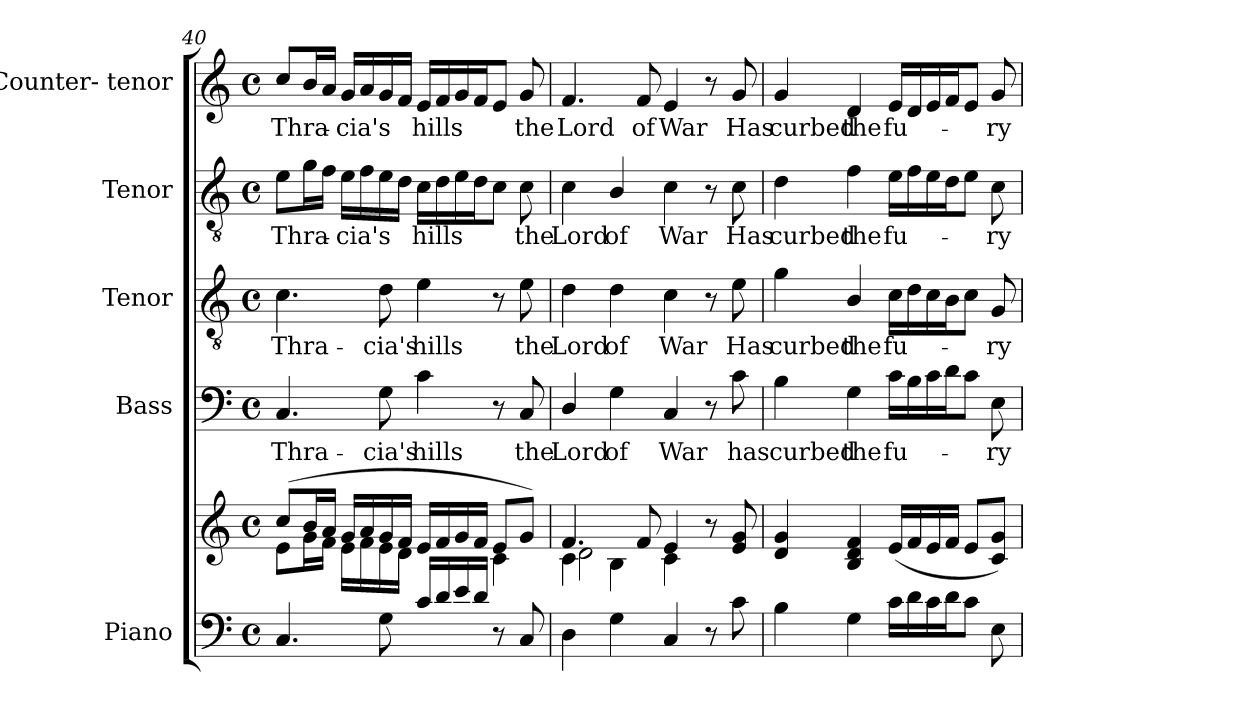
**kern	**kern	**kern	**text	**kern	**text	**kern	**text	**kern	**text
*part5	*part5	*part4	*part4	*part3	*part3	*part2	*part2	*part1	*part1
*staff6	*staff5	*staff4	*staff4	*staff3	*staff3	*staff2	*staff2	*staff1	*staff1
*I"Piano	*	*I"Bass	*	*I"Tenor	*	*I"Tenor	*	*I"Counter- tenor	*
*I'Pno.	*	*I'B.	*	*I'T.	*	*I'T.	*	*	*
!!LO:PB:g=z
*clefF4	*clefG2	*clefF4	*	*clefGv2	*	*clefGv2	*	*clefG2	*
*	*	*	*	*ITrd7c12	*	*ITrd7c12	*	*	*
*k[]	*k[]	*k[]	*	*k[]	*	*k[]	*	*k[]	*
*C:	*C:	*C:	*	*C:	*	*C:	*	*C:	*
*M4/4	*M4/4	*M4/4	*	*M4/4	*	*M4/4	*	*M4/4	*
*met(c)	*met(c)	*met(c)	*	*met(c)	*	*met(c)	*	*met(c)	*
=40	=40	=40	=40	=40	=40	=40	=40	=40	=40
*^	*^	*	*	*	*	*	*	*	*
!	!	!	!	!	!LO:LY:b:color=#000000	!	!	!	!	!	!
!	!	!	!	!	!	!	!LO:LY:b:color=#000000	!	!	!	!
!	!	!	!	!	!	!	!	!	!LO:LY:b:color=#000000	!	!
!	!	!	!	!	!	!	!	!	!	!	!LO:LY:b:color=#000000
2ryy	4.Ci/	(8cci/L	8ei\L	4.Ci/	Thra-	4.Ci\	Thra-	8Ei\L	Thra-	8cci/L	Thra-
.	.	16bi/L	16gi\L	.	.	.	.	16Gi\L	.	16bi/L	.
.	.	16ai/JJ	16fi\JJ	.	.	.	.	16Fi\JJ	.	16ai/JJ	.
!	!	!	!	!	!	!	!	!	!LO:LY:b:color=#000000	!	!
!	!	!	!	!	!	!	!	!	!	!	!LO:LY:b:color=#000000
.	.	16gi/LL	16ei\LL	.	.	.	.	16Ei\LL	-cia's	16gi/LL	-cia's
.	.	16ai/	16fi\	.	.	.	.	16Fi\	.	16ai/	.
!	!	!	!	!	!LO:LY:b:color=#000000	!	!	!	!	!	!
!	!	!	!	!	!	!	!LO:LY:b:color=#000000	!	!	!	!
.	8Gi\	16gi/	16ei\	8Gi\	-cia's	8Di\	-cia's	16Ei\	.	16gi/	.
.	.	16fi/JJ	16di\JJ	.	.	.	.	16Di\JJ	.	16fi/JJ	.
!	!	!	!	!	!LO:LY:b:color=#000000	!	!	!	!	!	!
!	!	!	!	!	!	!	!LO:LY:b:color=#000000	!	!	!	!
!	!	!	!	!	!	!	!	!	!LO:LY:b:color=#000000	!	!
!	!	!	!	!	!	!	!	!	!	!	!LO:LY:b:color=#000000
16ci\LL	4ryy	16ei/LL	4ryy	4ci\	hills	4Ei\	hills	16Ci\LL	hills	16ei/LL	hills
16di/	.	16fi/	.	.	.	.	.	16Di\	.	16fi/	.
16ei/	.	16gi/	.	.	.	.	.	16Ei\	.	16gi/	.
16di/JJ	.	16fi/JJ	.	.	.	.	.	16Di\J	.	16fi/J	.
4ryy	8r	8ei/L	4ci\	8r	.	8r	.	8Ci\J	.	8ei/J	.
!	!	!	!	!	!LO:LY:b:color=#000000	!	!	!	!	!	!
!	!	!	!	!	!	!	!LO:LY:b:color=#000000	!	!	!	!
!	!	!	!	!	!	!	!	!	!LO:LY:b:color=#000000	!	!
!	!	!	!	!	!	!	!	!	!	!	!LO:LY:b:color=#000000
.	8Ci/	8gi/J)	.	8Ci/	the	8Ei\	the	8Ci\	the	8gi/	the
*v	*v	*	*	*	*	*	*	*	*	*	*
=41	=41	=41	=41	=41	=41	=41	=41	=41	=41	=41
*	*	*^	*	*	*	*	*	*	*	*
*^	*	*	*	*	*	*	*	*	*	*	*
!	!	!	!	!	!	!LO:LY:b:color=#000000	!	!	!	!	!	!
*v	*v	*	*	*	*	*	*	*	*	*	*	*
*^	*	*	*	*	*	*	*	*	*	*	*
!	!	!	!	!	!	!	!	!LO:LY:b:color=#000000	!	!	!	!
*v	*v	*	*	*	*	*	*	*	*	*	*	*
*^	*	*	*	*	*	*	*	*	*	*	*
!	!	!	!	!	!	!	!	!	!	!LO:LY:b:color=#000000	!	!
*v	*v	*	*	*	*	*	*	*	*	*	*	*
*^	*	*	*	*	*	*	*	*	*	*	*
!	!	!	!	!	!	!	!	!	!	!	!	!LO:LY:b:color=#000000
*v	*v	*	*	*	*	*	*	*	*	*	*	*
4Di\	4.fi/	4ci\	2di\	4Di/	Lord	4Di\	Lord	4Ci\	Lord	4.fi/	Lord
!	!	!	!	!	!LO:LY:b:color=#000000	!	!	!	!	!	!
!	!	!	!	!	!	!	!LO:LY:b:color=#000000	!	!	!	!
!	!	!	!	!	!	!	!	!	!LO:LY:b:color=#000000	!	!
4Gi\	.	4Bi\	.	4Gi\	of	4Di\	of	4BBi/	of	.	.
!	!	!	!	!	!	!	!	!	!	!	!LO:LY:b:color=#000000
.	8fi/	.	.	.	.	.	.	.	.	8fi/	of
!	!	!	!	!	!LO:LY:b:color=#000000	!	!	!	!	!	!
!	!	!	!	!	!	!	!LO:LY:b:color=#000000	!	!	!	!
!	!	!	!	!	!	!	!	!	!LO:LY:b:color=#000000	!	!
!	!	!	!	!	!	!	!	!	!	!	!LO:LY:b:color=#000000
4Ci/	4ei/	4ci\	2ryy	4Ci/	War	4Ci\	War	4Ci\	War	4ei/	War
8r	8r	8ryy	.	8r	.	8r	.	8r	.	8r	.
!	!	!	!	!	!LO:LY:b:color=#000000	!	!	!	!	!	!
!	!	!	!	!	!	!	!LO:LY:b:color=#000000	!	!	!	!
!	!	!	!	!	!	!	!	!	!LO:LY:b:color=#000000	!	!
!	!	!	!	!	!	!	!	!	!	!	!LO:LY:b:color=#000000
8ci\	8ei/ 8gi	8ryy	.	8ci\	has	8Ei\	Has	8Ci\	Has	8gi/	Has
*	*v	*v	*v	*	*	*	*	*	*	*	*
=42	=42	=42	=42	=42	=42	=42	=42	=42	=42
*	*^	*	*	*	*	*	*	*	*
!	!	!	!	!LO:LY:b:color=#000000	!	!	!	!	!	!
*	*v	*v	*	*	*	*	*	*	*	*
*	*^	*	*	*	*	*	*	*	*
!	!	!	!	!	!	!LO:LY:b:color=#000000	!	!	!	!
*	*v	*v	*	*	*	*	*	*	*	*
*	*^	*	*	*	*	*	*	*	*
!	!	!	!	!	!	!	!	!LO:LY:b:color=#000000	!	!
*	*v	*v	*	*	*	*	*	*	*	*
*	*^	*	*	*	*	*	*	*	*
!	!	!	!	!	!	!	!	!	!	!LO:LY:b:color=#000000
*	*v	*v	*	*	*	*	*	*	*	*
4Bi\	4di/ 4gi	4Bi\	curbed	4Gi\	curbed	4Di\	curbed	4gi/	curbed
!	!	!	!LO:LY:b:color=#000000	!	!	!	!	!	!
!	!	!	!	!	!LO:LY:b:color=#000000	!	!	!	!
!	!	!	!	!	!	!	!LO:LY:b:color=#000000	!	!
!	!	!	!	!	!	!	!	!	!LO:LY:b:color=#000000
4Gi\	4Bi/ 4di 4fi	4Gi\	the	4BBi/	the	4Fi\	the	4di/	the
!	!	!	!LO:LY:b:color=#000000	!	!	!	!	!	!
!	!	!	!	!	!LO:LY:b:color=#000000	!	!	!	!
!	!	!	!	!	!	!	!LO:LY:b:color=#000000	!	!
!	!	!	!	!	!	!	!	!	!LO:LY:b:color=#000000
16ci\LL	(16ei/LL	16ci\LL	fu-	16Ci\LL	fu-	16Ei\LL	fu-	16ei/LL	fu-
16di\	16fi/	16Bi\	.	16Di\	.	16Fi\	.	16di/	.
16ci\	16ei/	16ci\	.	16Ci\	.	16Ei\	.	16ei/	.
16di\J	16fi/JJ	16di\J	.	16BBi\J	.	16Di\J	.	16fi/J	.
8ci\J	8ei/L	8ci\J	.	8Ci\J	.	8Ei\J	.	8ei/J	.
!	!	!	!LO:LY:b:color=#000000	!	!	!	!	!	!
!	!	!	!	!	!LO:LY:b:color=#000000	!	!	!	!
!	!	!	!	!	!	!	!LO:LY:b:color=#000000	!	!
!	!	!	!	!	!	!	!	!	!LO:LY:b:color=#000000
8Ei\	8ci/ 8giJ)	8Ei\	-ry	8GGi/	-ry	8Ci\	-ry	8gi/	-ry
=	=	=	=	=	=	=	=	=	=
*-	*-	*-	*-	*-	*-	*-	*-	*-	*-
